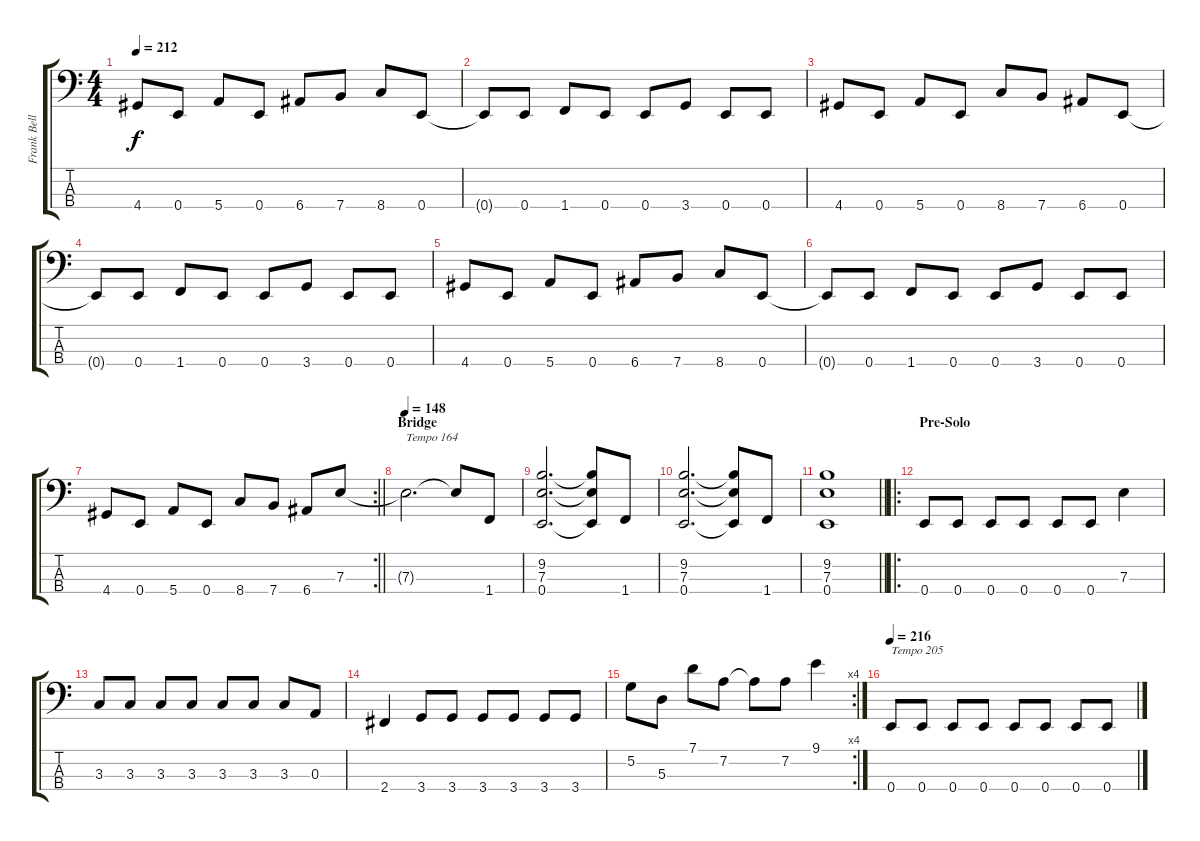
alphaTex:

\track ("Frank Bello" "Frank Bell") {instrument electricbasspick}
\staff {score tabs}
\tuning (G2 D2 A1 E1) {hide}
\ts (4 4)
\tempo 212
\clef f4
\ks c
4.4.8{dy f} 0.4.8 5.4.8 0.4.8 6.4.8 7.4.8 8.4.8 0.4.8 |
0.4{t}.8 0.4.8 1.4.8 0.4.8 0.4.8 3.4.8 0.4.8 0.4.8 |
4.4.8 0.4.8 5.4.8 0.4.8 8.4.8 7.4.8 6.4.8 0.4.8 |
0.4{t}.8 0.4.8 1.4.8 0.4.8 0.4.8 3.4.8 0.4.8 0.4.8 |
4.4.8 0.4.8 5.4.8 0.4.8 6.4.8 7.4.8 8.4.8 0.4.8 |
0.4{t}.8 0.4.8 1.4.8 0.4.8 0.4.8 3.4.8 0.4.8 0.4.8 |
\rc 2
\barLineRight lightlight
4.4.8 0.4.8 5.4.8 0.4.8 8.4.8 7.4.8 6.4.8 7.3.8 |
\section ("" "Bridge")
\tempo 148
7.3{t}.2{d txt "Tempo 164"} 7.3{t}.8 1.4.8 |
(9.2 7.3 0.4).2{d} (9.2{t} 7.3{t} 0.4{t}).8 1.4.8 |
(9.2 7.3 0.4).2{d} (9.2{t} 7.3{t} 0.4{t}).8 1.4.8 |
\barLineRight lightlight
(9.2 7.3 0.4).1 |
\ro
\section ("" "Pre-Solo")
0.4.8 0.4.8 0.4.8 0.4.8 0.4.8 0.4.8 7.3.4 |
3.3.8 3.3.8 3.3.8 3.3.8 3.3.8 3.3.8 3.3.8 0.3.8 |
2.4.4 3.4.8 3.4.8 3.4.8 3.4.8 3.4.8 3.4.8 |
\rc 4
5.2.8 5.3.8 7.1.8 7.2.8 7.2{t}.8 7.2.8 9.1.4 |
\tempo 216
0.4.8{txt "Tempo 205"} 0.4.8 0.4.8 0.4.8 0.4.8 0.4.8 0.4.8 0.4.8
